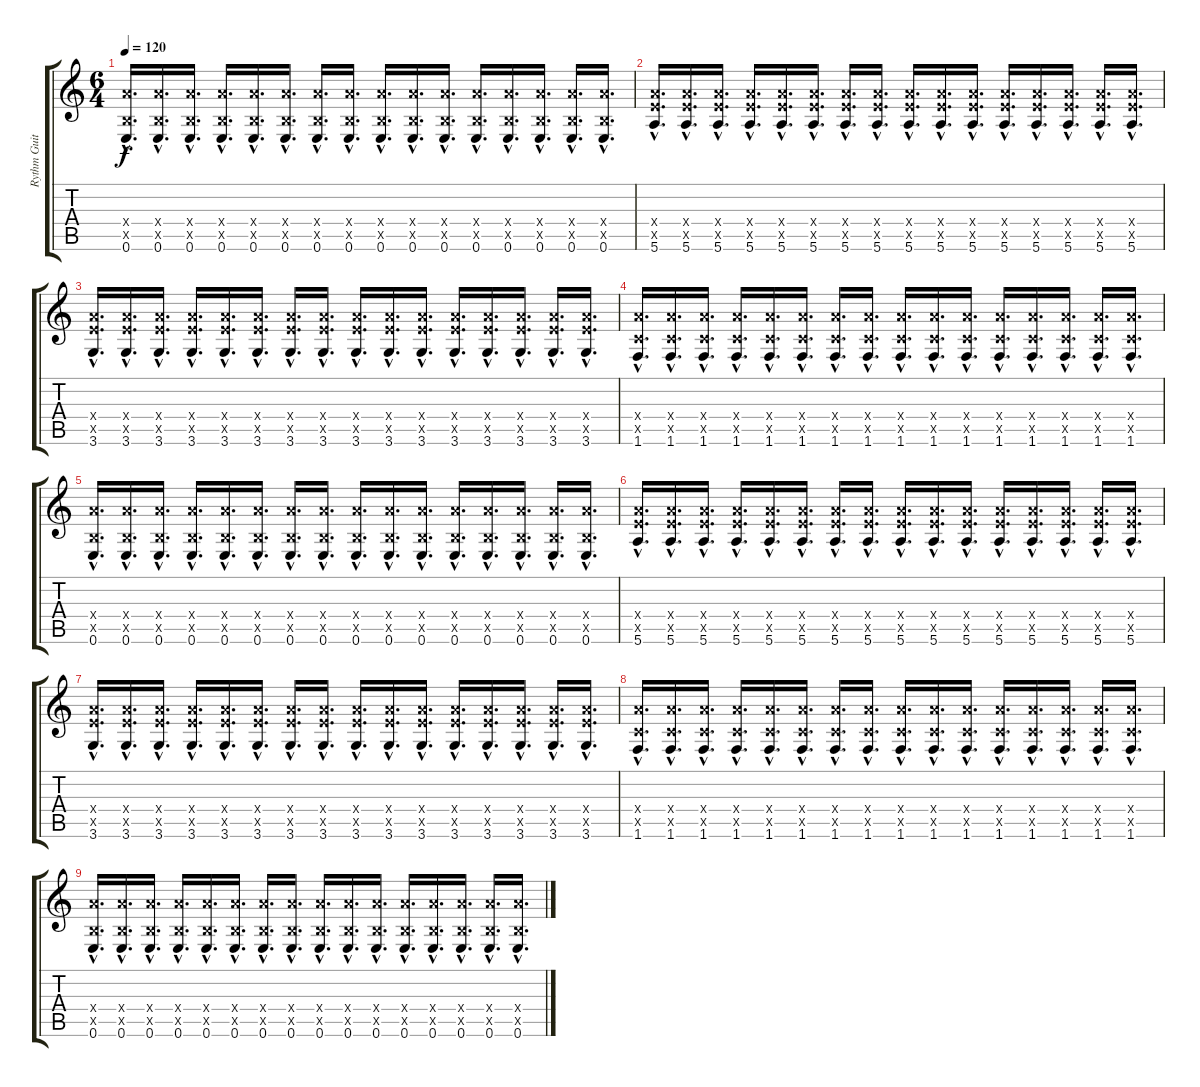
\track ("Rythm Guitar" "Rythm Guit") {instrument overdrivenguitar}
\staff {score tabs}
\tuning (E4 B3 G3 D3 A2 E2) {hide}
\ts (6 4)
\tempo 120
\clef g2
\ks c
(7.4{hac x} 2.5{hac x} 0.6{hac}).16{d dy f} (7.4{hac x} 2.5{hac x} 0.6{hac}).16{d} (7.4{hac x} 2.5{hac x} 0.6{hac}).16{d} (7.4{hac x} 2.5{hac x} 0.6{hac}).16{d} (7.4{hac x} 2.5{hac x} 0.6{hac}).16{d} (7.4{hac x} 2.5{hac x} 0.6{hac}).16{d} (7.4{hac x} 2.5{hac x} 0.6{hac}).16{d} (7.4{hac x} 2.5{hac x} 0.6{hac}).16{d} (7.4{hac x} 2.5{hac x} 0.6{hac}).16{d} (7.4{hac x} 2.5{hac x} 0.6{hac}).16{d} (7.4{hac x} 2.5{hac x} 0.6{hac}).16{d} (7.4{hac x} 2.5{hac x} 0.6{hac}).16{d} (7.4{hac x} 2.5{hac x} 0.6{hac}).16{d} (7.4{hac x} 2.5{hac x} 0.6{hac}).16{d} (7.4{hac x} 2.5{hac x} 0.6{hac}).16{d} (7.4{hac x} 2.5{hac x} 0.6{hac}).16{d} |
(7.4{hac x} 7.5{hac x} 5.6{hac}).16{d} (7.4{hac x} 7.5{hac x} 5.6{hac}).16{d} (7.4{hac x} 7.5{hac x} 5.6{hac}).16{d} (7.4{hac x} 7.5{hac x} 5.6{hac}).16{d} (7.4{hac x} 7.5{hac x} 5.6{hac}).16{d} (7.4{hac x} 7.5{hac x} 5.6{hac}).16{d} (7.4{hac x} 7.5{hac x} 5.6{hac}).16{d} (7.4{hac x} 7.5{hac x} 5.6{hac}).16{d} (7.4{hac x} 7.5{hac x} 5.6{hac}).16{d} (7.4{hac x} 7.5{hac x} 5.6{hac}).16{d} (7.4{hac x} 7.5{hac x} 5.6{hac}).16{d} (7.4{hac x} 7.5{hac x} 5.6{hac}).16{d} (7.4{hac x} 7.5{hac x} 5.6{hac}).16{d} (7.4{hac x} 7.5{hac x} 5.6{hac}).16{d} (7.4{hac x} 7.5{hac x} 5.6{hac}).16{d} (7.4{hac x} 7.5{hac x} 5.6{hac}).16{d} |
(7.4{hac x} 7.5{hac x} 3.6{hac}).16{d} (7.4{hac x} 7.5{hac x} 3.6{hac}).16{d} (7.4{hac x} 7.5{hac x} 3.6{hac}).16{d} (7.4{hac x} 7.5{hac x} 3.6{hac}).16{d} (7.4{hac x} 7.5{hac x} 3.6{hac}).16{d} (7.4{hac x} 7.5{hac x} 3.6{hac}).16{d} (7.4{hac x} 7.5{hac x} 3.6{hac}).16{d} (7.4{hac x} 7.5{hac x} 3.6{hac}).16{d} (7.4{hac x} 7.5{hac x} 3.6{hac}).16{d} (7.4{hac x} 7.5{hac x} 3.6{hac}).16{d} (7.4{hac x} 7.5{hac x} 3.6{hac}).16{d} (7.4{hac x} 7.5{hac x} 3.6{hac}).16{d} (7.4{hac x} 7.5{hac x} 3.6{hac}).16{d} (7.4{hac x} 7.5{hac x} 3.6{hac}).16{d} (7.4{hac x} 7.5{hac x} 3.6{hac}).16{d} (7.4{hac x} 7.5{hac x} 3.6{hac}).16{d} |
(7.4{hac x} 3.5{hac x} 1.6{hac}).16{d} (7.4{hac x} 3.5{hac x} 1.6{hac}).16{d} (7.4{hac x} 3.5{hac x} 1.6{hac}).16{d} (7.4{hac x} 3.5{hac x} 1.6{hac}).16{d} (7.4{hac x} 3.5{hac x} 1.6{hac}).16{d} (7.4{hac x} 3.5{hac x} 1.6{hac}).16{d} (7.4{hac x} 3.5{hac x} 1.6{hac}).16{d} (7.4{hac x} 3.5{hac x} 1.6{hac}).16{d} (7.4{hac x} 3.5{hac x} 1.6{hac}).16{d} (7.4{hac x} 3.5{hac x} 1.6{hac}).16{d} (7.4{hac x} 3.5{hac x} 1.6{hac}).16{d} (7.4{hac x} 3.5{hac x} 1.6{hac}).16{d} (7.4{hac x} 3.5{hac x} 1.6{hac}).16{d} (7.4{hac x} 3.5{hac x} 1.6{hac}).16{d} (7.4{hac x} 3.5{hac x} 1.6{hac}).16{d} (7.4{hac x} 3.5{hac x} 1.6{hac}).16{d} |
(7.4{hac x} 2.5{hac x} 0.6{hac}).16{d} (7.4{hac x} 2.5{hac x} 0.6{hac}).16{d} (7.4{hac x} 2.5{hac x} 0.6{hac}).16{d} (7.4{hac x} 2.5{hac x} 0.6{hac}).16{d} (7.4{hac x} 2.5{hac x} 0.6{hac}).16{d} (7.4{hac x} 2.5{hac x} 0.6{hac}).16{d} (7.4{hac x} 2.5{hac x} 0.6{hac}).16{d} (7.4{hac x} 2.5{hac x} 0.6{hac}).16{d} (7.4{hac x} 2.5{hac x} 0.6{hac}).16{d} (7.4{hac x} 2.5{hac x} 0.6{hac}).16{d} (7.4{hac x} 2.5{hac x} 0.6{hac}).16{d} (7.4{hac x} 2.5{hac x} 0.6{hac}).16{d} (7.4{hac x} 2.5{hac x} 0.6{hac}).16{d} (7.4{hac x} 2.5{hac x} 0.6{hac}).16{d} (7.4{hac x} 2.5{hac x} 0.6{hac}).16{d} (7.4{hac x} 2.5{hac x} 0.6{hac}).16{d} |
(7.4{hac x} 7.5{hac x} 5.6{hac}).16{d} (7.4{hac x} 7.5{hac x} 5.6{hac}).16{d} (7.4{hac x} 7.5{hac x} 5.6{hac}).16{d} (7.4{hac x} 7.5{hac x} 5.6{hac}).16{d} (7.4{hac x} 7.5{hac x} 5.6{hac}).16{d} (7.4{hac x} 7.5{hac x} 5.6{hac}).16{d} (7.4{hac x} 7.5{hac x} 5.6{hac}).16{d} (7.4{hac x} 7.5{hac x} 5.6{hac}).16{d} (7.4{hac x} 7.5{hac x} 5.6{hac}).16{d} (7.4{hac x} 7.5{hac x} 5.6{hac}).16{d} (7.4{hac x} 7.5{hac x} 5.6{hac}).16{d} (7.4{hac x} 7.5{hac x} 5.6{hac}).16{d} (7.4{hac x} 7.5{hac x} 5.6{hac}).16{d} (7.4{hac x} 7.5{hac x} 5.6{hac}).16{d} (7.4{hac x} 7.5{hac x} 5.6{hac}).16{d} (7.4{hac x} 7.5{hac x} 5.6{hac}).16{d} |
(7.4{hac x} 7.5{hac x} 3.6{hac}).16{d} (7.4{hac x} 7.5{hac x} 3.6{hac}).16{d} (7.4{hac x} 7.5{hac x} 3.6{hac}).16{d} (7.4{hac x} 7.5{hac x} 3.6{hac}).16{d} (7.4{hac x} 7.5{hac x} 3.6{hac}).16{d} (7.4{hac x} 7.5{hac x} 3.6{hac}).16{d} (7.4{hac x} 7.5{hac x} 3.6{hac}).16{d} (7.4{hac x} 7.5{hac x} 3.6{hac}).16{d} (7.4{hac x} 7.5{hac x} 3.6{hac}).16{d} (7.4{hac x} 7.5{hac x} 3.6{hac}).16{d} (7.4{hac x} 7.5{hac x} 3.6{hac}).16{d} (7.4{hac x} 7.5{hac x} 3.6{hac}).16{d} (7.4{hac x} 7.5{hac x} 3.6{hac}).16{d} (7.4{hac x} 7.5{hac x} 3.6{hac}).16{d} (7.4{hac x} 7.5{hac x} 3.6{hac}).16{d} (7.4{hac x} 7.5{hac x} 3.6{hac}).16{d} |
(7.4{hac x} 3.5{hac x} 1.6{hac}).16{d} (7.4{hac x} 3.5{hac x} 1.6{hac}).16{d} (7.4{hac x} 3.5{hac x} 1.6{hac}).16{d} (7.4{hac x} 3.5{hac x} 1.6{hac}).16{d} (7.4{hac x} 3.5{hac x} 1.6{hac}).16{d} (7.4{hac x} 3.5{hac x} 1.6{hac}).16{d} (7.4{hac x} 3.5{hac x} 1.6{hac}).16{d} (7.4{hac x} 3.5{hac x} 1.6{hac}).16{d} (7.4{hac x} 3.5{hac x} 1.6{hac}).16{d} (7.4{hac x} 3.5{hac x} 1.6{hac}).16{d} (7.4{hac x} 3.5{hac x} 1.6{hac}).16{d} (7.4{hac x} 3.5{hac x} 1.6{hac}).16{d} (7.4{hac x} 3.5{hac x} 1.6{hac}).16{d} (7.4{hac x} 3.5{hac x} 1.6{hac}).16{d} (7.4{hac x} 3.5{hac x} 1.6{hac}).16{d} (7.4{hac x} 3.5{hac x} 1.6{hac}).16{d} |
(7.4{hac x} 2.5{hac x} 0.6{hac}).16{d} (7.4{hac x} 2.5{hac x} 0.6{hac}).16{d} (7.4{hac x} 2.5{hac x} 0.6{hac}).16{d} (7.4{hac x} 2.5{hac x} 0.6{hac}).16{d} (7.4{hac x} 2.5{hac x} 0.6{hac}).16{d} (7.4{hac x} 2.5{hac x} 0.6{hac}).16{d} (7.4{hac x} 2.5{hac x} 0.6{hac}).16{d} (7.4{hac x} 2.5{hac x} 0.6{hac}).16{d} (7.4{hac x} 2.5{hac x} 0.6{hac}).16{d} (7.4{hac x} 2.5{hac x} 0.6{hac}).16{d} (7.4{hac x} 2.5{hac x} 0.6{hac}).16{d} (7.4{hac x} 2.5{hac x} 0.6{hac}).16{d} (7.4{hac x} 2.5{hac x} 0.6{hac}).16{d} (7.4{hac x} 2.5{hac x} 0.6{hac}).16{d} (7.4{hac x} 2.5{hac x} 0.6{hac}).16{d} (7.4{hac x} 2.5{hac x} 0.6{hac}).16{d}
